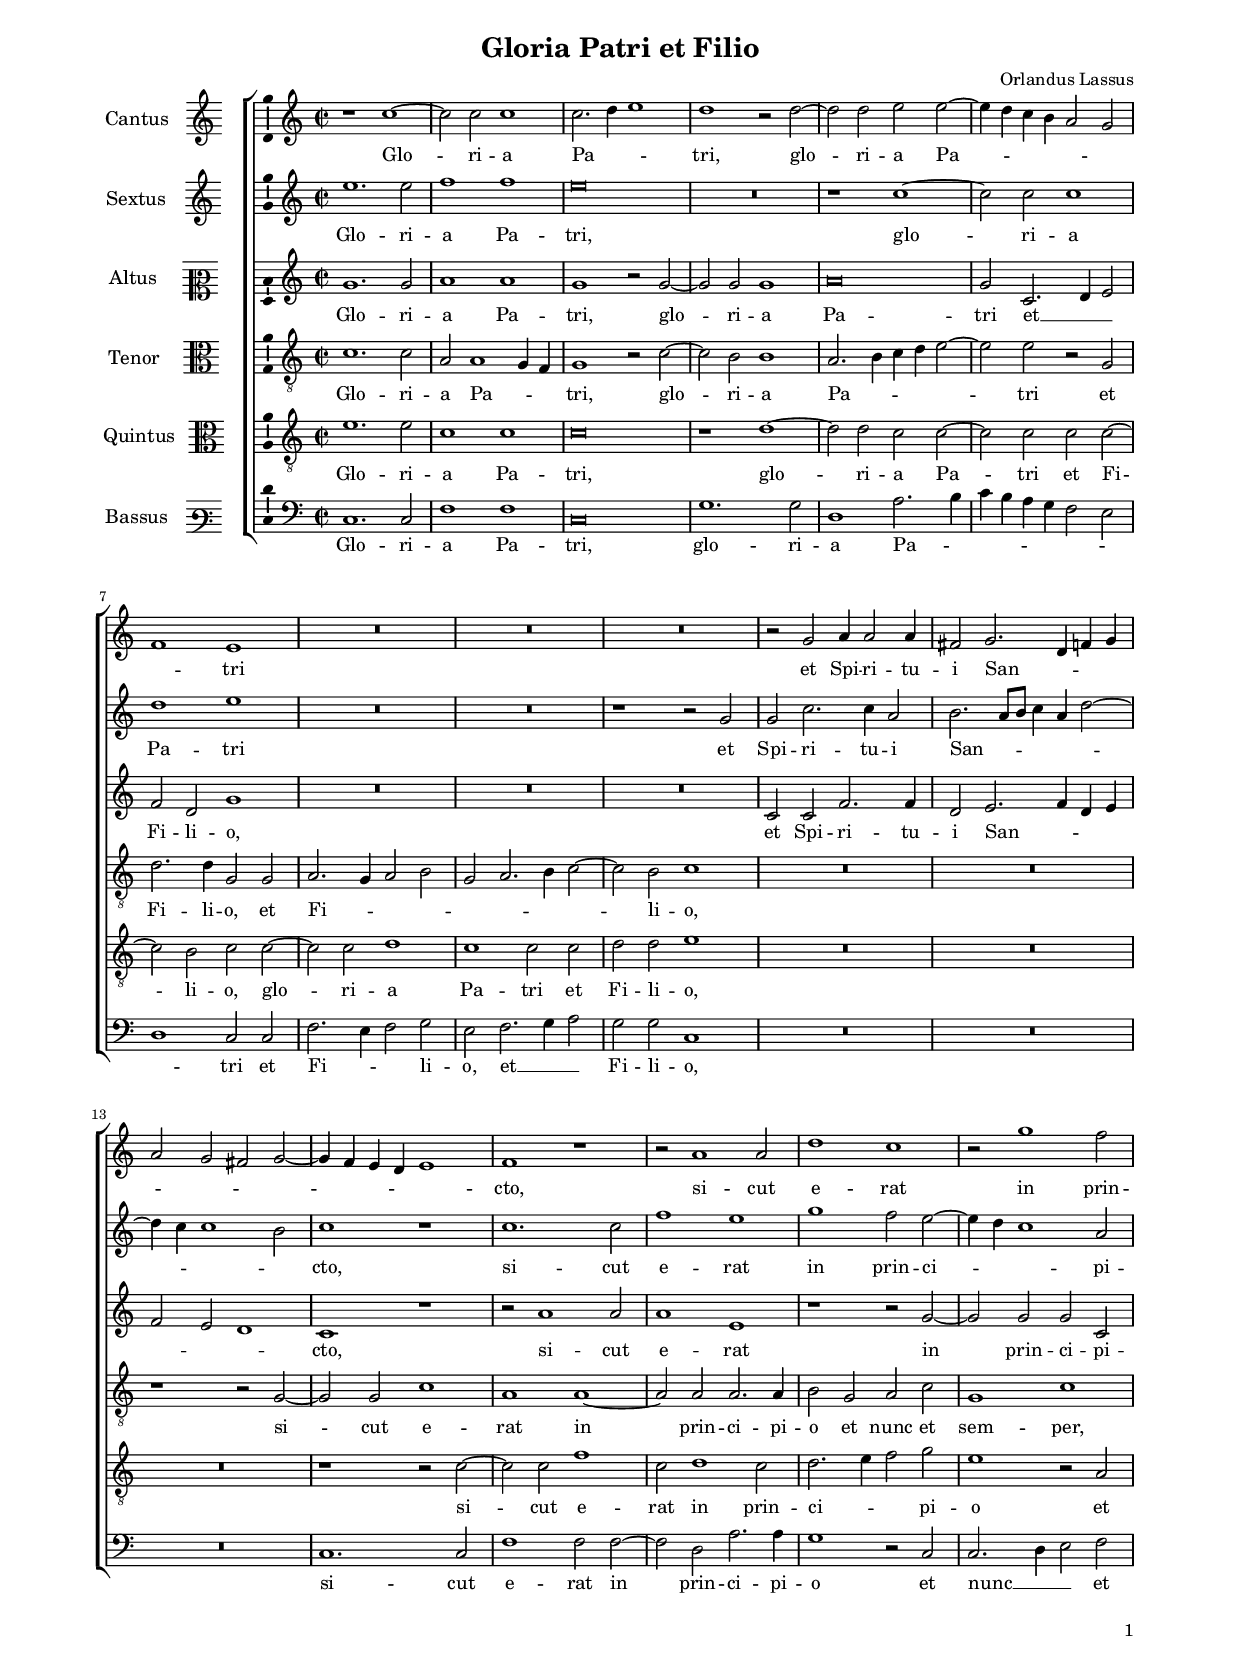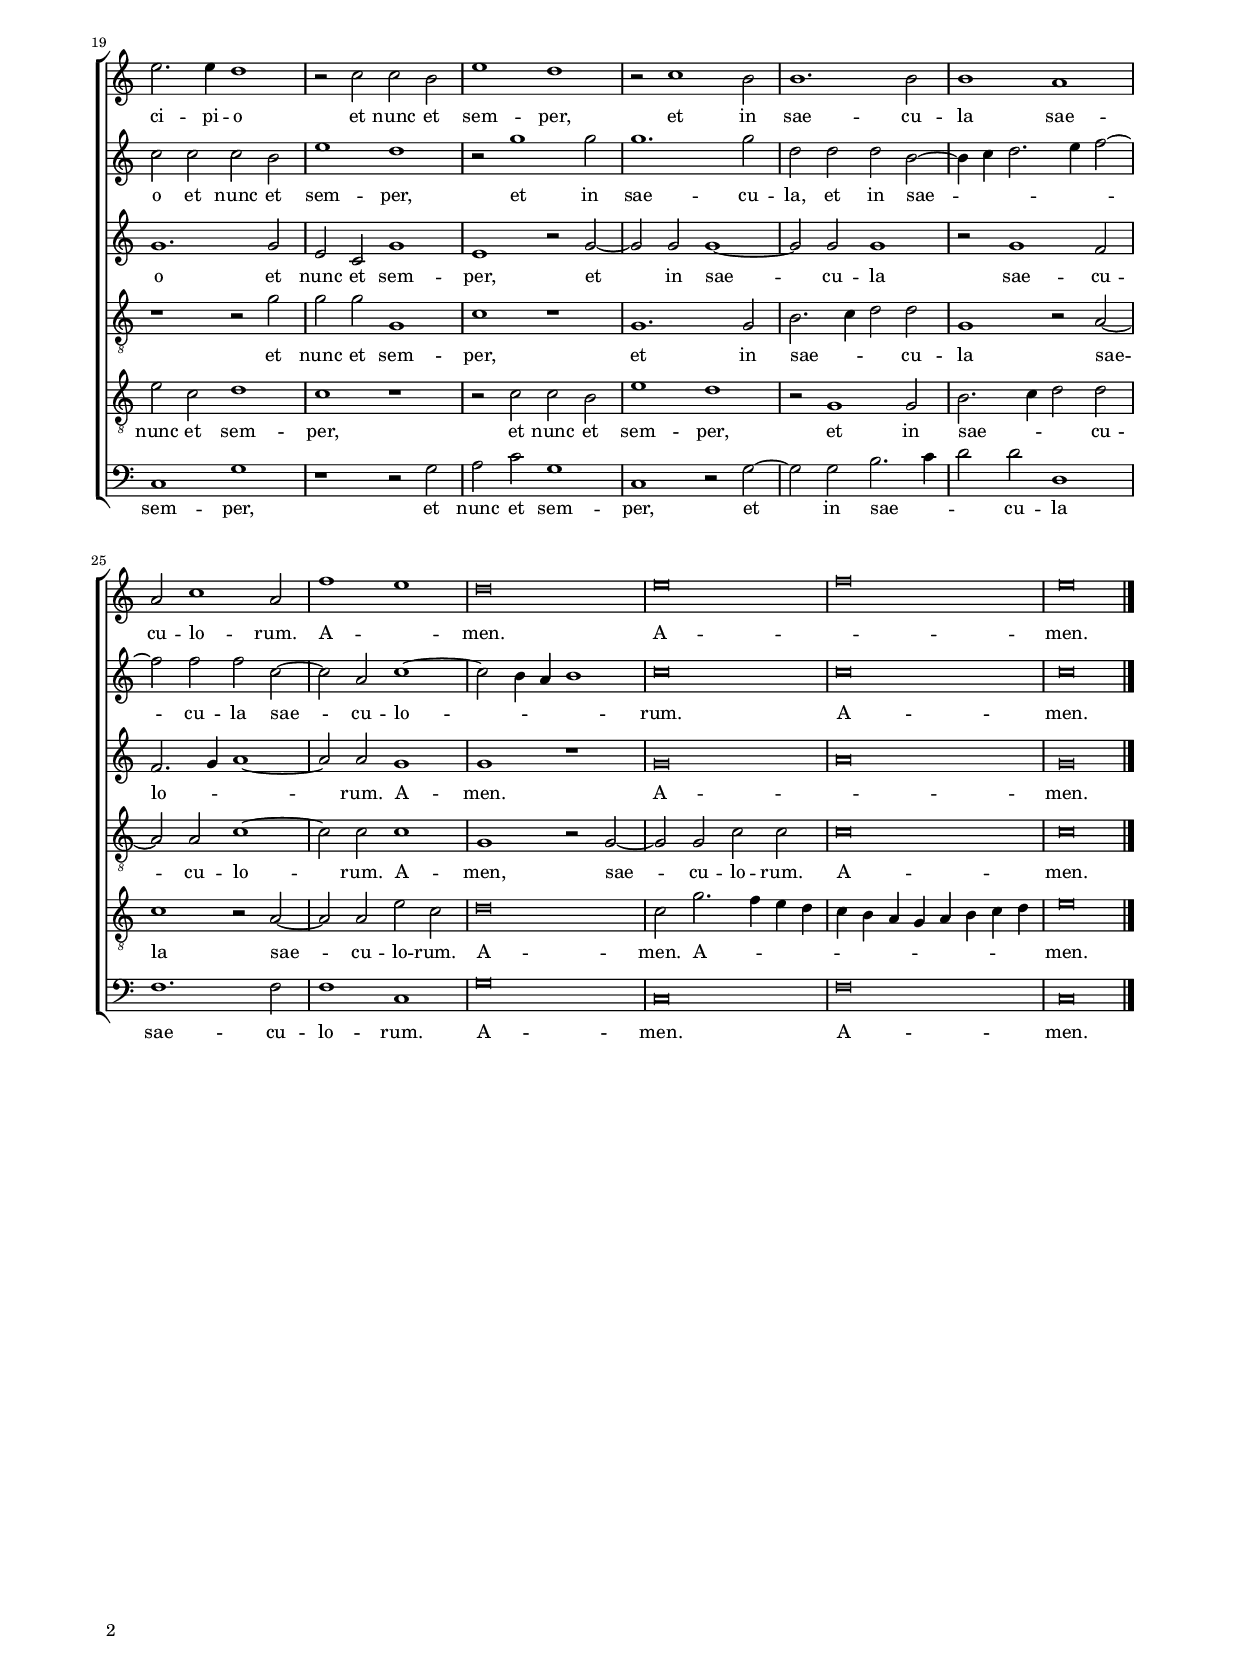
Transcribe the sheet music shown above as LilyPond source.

\header
{
  title="Gloria Patri et Filio"
  composer="Orlandus Lassus"
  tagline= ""
}

\version "2.20.0"
\language deutsch
#(set-global-staff-size 15)
% #(set-default-paper-size "letter")
#(ly:set-option 'point-and-click #f)


\paper
	{
	top-margin = 1.5 \cm
	bottom-margin = 1 \cm
	left-margin = 1.8 \cm
	right-margin = 1.8 \cm
	ragged-bottom = ##f
	ragged-last-bottom = ##t
	print-page-number = ##f
	system-system-spacing = #'((basic-distance . 16) (minimum-distance . 13) (padding . 5) (strechability . 250))
        oddFooterMarkup=\markup   \fill-line { "" \fromproperty #'page:page-number-string }
        evenFooterMarkup=\markup  \fill-line { \fromproperty #'page:page-number-string "" }
        last-bottom-spacing = #'((basic-distance . 12) (minimum-distance . 7) (padding . 4))
%	systems-per-page = 3
%       page-count = 4
%	min-systems-per-page = 3
	}


ficta = { \once \set suggestAccidentals = ##t }
	
forget = #(define-music-function (music) (ly:music?) #{
	\accidentalStyle forget
	$music
	\accidentalStyle default
	#})



global = {
    % \set Staff.autoBeaming = ##f
	\key c \major
	\time 2/2 \set Score.measureLength = #(ly:make-moment 2/1)
        \set Score.tempoHideNote = ##t
        \tempo 2 = 90
        \skip 1*2*30  \bar "|."
	}
   
incipitcantus = \markup { \score {
	{
	\set Staff.instrumentName = \markup { \fontsize #1 "Cantus" }
	\key c \major
	\clef violin
	s4 \bar ""
	}
	\layout  {
	raggedright = ##t
	indent = 1.6 \cm
	line-width = 2.2 \cm
	\context { \Staff \remove Time_signature_engraver }
	\override Staff.Clef.Y-extent = #'(0 . 0)
	}} \hspace #1 }


incipitsextus = \markup { \score {
	{
	\set Staff.instrumentName = \markup { \fontsize #1 "Sextus" }
	\key c \major
	\clef violin
	s4 \bar ""
	}
	\layout  {
	raggedright = ##t
	indent = 1.6 \cm
	line-width = 2.2 \cm
	\context { \Staff \remove Time_signature_engraver }
	\override Staff.Clef.Y-extent = #'(0 . 0)
	}} \hspace #1 }
      
      
incipitaltus = \markup { \score {
	{
	\set Staff.instrumentName = \markup { \fontsize #1 "Altus" }
	\key c \major
	\clef mezzosoprano
	s4 \bar ""
	}
	\layout  {
	raggedright = ##t
	indent = 1.6 \cm
	line-width = 2.2 \cm
	\context { \Staff \remove Time_signature_engraver }
	\override Staff.Clef.Y-extent = #'(0 . 0)
	}} \hspace #1 }


incipittenor = \markup { \score {
	{
	\set Staff.instrumentName = \markup { \fontsize #1 "Tenor" }
	\key c \major
	\clef alto
	s4 \bar ""
	}
	\layout  {
	raggedright = ##t
	indent = 1.6 \cm
	line-width = 2.2 \cm
	\context { \Staff \remove Time_signature_engraver }
	\override Staff.Clef.Y-extent = #'(0 . 0)
	}} \hspace #1 }
      
      
incipitquintus = \markup { \score {
	{
	\set Staff.instrumentName = \markup { \fontsize #1 "Quintus" }
	\key c \major
	\clef alto
	s4 \bar ""
	}
	\layout  {
	raggedright = ##t
	indent = 1.6 \cm
	line-width = 2.2 \cm
	\context { \Staff \remove Time_signature_engraver }
	\override Staff.Clef.Y-extent = #'(0 . 0)
	}} \hspace #1 }
      
      
incipitbassus = \markup { \score {
	{
	\set Staff.instrumentName = \markup { \fontsize #1 "Bassus" }
	\key c \major
	\clef varbaritone
	s4 \bar ""
	}
	\layout  {
	raggedright = ##t
	indent = 1.6 \cm
	line-width = 2.2 \cm
	\context { \Staff \remove Time_signature_engraver }
	\override Staff.Clef.Y-extent = #'(0 . 0)
	}} \hspace #1 }


cantus =  \relative c''
	{
	r1 c~
	c2 c c1
	c2. d4 e1
	d1 r2 d~
%5
	d2 d e e~ |
	e4 d c h a2 g \break \noPageBreak
	f1 e
	R\breve
	R\breve
%10
	R\breve |
	r2 g a4 a2 a4
	fis2 g2. d4 f g \break \noPageBreak
	a2 g fis g~
	g4 f e d e1
%15
	f1 r |
	r2 a1 a2
	d1 c
	r2 g'1 f2 \pageBreak
	e2. e4 d1
%20
	r2 c c h |
	e1 d
	r2 c1 h2
    h1. h2
    h1 a \break \noPageBreak
%25
	a2 c1 a2 |
	f'1 e
	d\breve
	e\breve
	f\breve
%30
	e\breve |
	}


sextus = \relative c''
	{
	e1. e2
	f1 f
	e\breve
	R\breve
%5
	r1 c~ |
	c2 c c1
	d1 e
	R\breve
	R\breve
%10
	r1 r2 g, |
	g2 c2. c4 a2
	h2. a8 h c4 a d2~
	d4 c c1 h2
	c1 r
%15
	c1. c2 |
	f1 e
	g1 f2 e~
	e4 d c1 a2
	c2 c c h
%20
	e1 d |
	r2 g1 g2
	g1. g2
	d2 d d h~
	h4 c d2. e4 f2~
%25
	f2 f f c~ |
	c2 a c1~
	c2 h4 a h1
	c\breve
	c\breve
%30
	c\breve |
	}


altus =  \relative c'
    {
	g'1. g2
	a1 a
	g1 r2 g~
	g2 g g1
%5
	a\breve |
	g2 c,2. d4 e2
	f2 d g1
	R\breve
	R\breve
%10
	R\breve |
	c,2 c f2. f4
	d2 e2. f4 d e
	f2 e d1
	c1 r
%15
	r2 a'1 a2 |
	a1 e
	r1 r2 g2~ 
    g2 g2 g2 c,
    g'1. g2
%20
	e2 c g'1 |
	e1 r2 g~
    g2 g2 g1~
    g2 g2 g1
	r2 g1 f2
%25
	f2. g4 a1~ |
	a2 a g1
	g1 r
	g\breve
	a\breve
%30
	g\breve |
	}


tenor =  \relative c'
	{
	c1. c2
	a2 a1 g4 f
	g1 r2 c~
	c2 h h1
%5
    a2. h4 c d e2~ |
	e2 e r g,
	d'2. d4 g,2 g
	a2. g4 a2 h
	g2 a2. h4 c2~
%10
	c2 h c1 |
	R\breve
    R\breve
	r1 r2 g~ 
	g2 g c1
%15
	a1 a~ |
	a2 a a2. a4
	h2 g a c
	g1 c
	r1 r2 g'
%20
	g2 g g,1 |
	c1 r
	g1. g2
	h2. c4 d2 d
	g,1 r2 a~
%25
	a2 a c1~ |
	c2 c c1
	g1 r2 g~
	g2 g c c
	c\breve
%30
	c\breve |
	}


quintus  =  \relative c'
	{
	e1. e2
	c1 c
	c\breve
	r1 d~
%5
	d2 d c c~ |
	c2 c c c~
	c2 h c c~
	c2 c d1
	c1 c2 c
%10
	d2 d e1 |
	R\breve
	R\breve
	R\breve
	r1 r2 c~
%15
	c2 c f1 |
	c2 d1 c2
	d2. e4 f2 g
	e1 r2 a,
	e'2 c d1
%20
	c1 r |
	r2 c c h
	e1 d
	r2 g,1 g2
	h2. c4 d2 d
%25
	c1 r2 a~ |
	a2 a e' c
	d\breve
	c2 g'2. f4 e d
	c4 h a g a h c d
%30
	e\breve |
	}


bassus  =  \relative c
	{
	c1. c2
	f1 f
	c\breve
	g'1. g2
%5
	d1 a'2. h4 |
	c4 h a g f2 e
	d1 c2 c
	f2. e4 f2 g
	e2 f2. g4 a2
%10
	g2 g c,1 |
	R\breve
	R\breve
	R\breve
	c1. c2
%15
	f1 f2 f~ |
	f2 d a'2. a4
	g1 r2 c,
	c2. d4 e2 f
	c1 g'
%20
	r1 r2 g |
	a2 c g1
	c,1 r2 g'~
	g2 g h2. c4
	d2 d d,1
%25
	f1. f2 |
	f1 c
	g'\breve
	c,\breve
	f\breve
%30
	c\breve |
	}


lyricscantus = \lyricmode {
	Glo -- ri -- a Pa -- _ _ tri,
    glo -- ri -- a Pa -- _ _ _ _ _ _ tri
    et Spi -- ri -- tu -- i San -- _ _ _ _ _ _ _ _ _ _ _ cto,
    si -- cut e -- rat in prin -- ci -- pi -- o
    et nunc et sem -- per,
    et in sae -- cu -- la sae -- cu -- lo -- rum.
    A -- _ men.
    A -- _ men.
	}


lyricssextus = \lyricmode {
	Glo -- ri -- a Pa -- tri,
    glo -- ri -- a Pa -- tri
    et Spi -- ri -- tu -- i San -- _ _ _ _ _ _ _ _ cto,
    si -- cut e -- rat in prin -- ci -- _ _ pi -- o
    et nunc et sem -- per,
    et in sae -- cu -- la,
    et in sae -- _ _ _ _ cu -- la sae -- cu -- lo -- _ _ _ rum.
    A -- men.
    A -- men.
	}


lyricsaltus = \lyricmode {
	Glo -- ri -- a Pa -- tri,
    glo -- ri -- a Pa -- tri
    et __ _ _ Fi -- li -- o,
    et Spi -- ri -- tu -- i San -- _ _ _ _ _ _ cto,
    si -- cut e -- rat in prin -- ci -- pi -- o
    et nunc et sem -- per,
    et in sae -- cu -- la sae -- cu -- lo -- _ _ rum.
    A -- men.
    A -- _ men.
	}
	

lyricstenor = \lyricmode {
	Glo -- ri -- a Pa -- _ _ tri,
    glo -- ri -- a Pa -- _ _ _ _ tri
    et Fi -- li -- o,
    et Fi -- _ _ _ _ _ _ _ li -- o,
    si -- cut e -- rat in prin -- ci -- pi -- o
    et nunc et sem -- per,
    et nunc et sem -- per,
    et in sae -- _ _ cu -- la sae -- cu -- lo -- rum.
    A -- men,
    sae -- cu -- lo -- rum.
    A -- men.
	}


lyricsquintus = \lyricmode {
	Glo -- ri -- a Pa -- tri,
    glo -- ri -- a Pa -- tri
    et Fi -- li -- o,
    glo -- ri -- a Pa -- tri
    et Fi -- li -- o,
    si -- cut e -- rat in prin -- ci -- _ _ pi -- o
    et nunc et sem -- per,
    et nunc et sem -- per,
    et in sae -- _ _ cu -- la sae -- cu -- lo -- rum.
    A -- men.
    A -- _ _ _ _ _ _ _ _ _ _ _ men.
	}


lyricsbassus = \lyricmode {
	Glo -- ri -- a Pa -- tri,
    glo -- ri -- a Pa -- _ _ _ _ _ _ _ _ tri
    et Fi -- _ _ li -- o,
    et __ _ _ Fi -- li -- o,
    si -- cut e -- rat in prin -- ci -- pi -- o
    et nunc __ _ _ et sem -- per,
    et nunc et sem -- per,
    et in sae -- _ _ cu -- la sae -- cu -- lo -- rum.
    A -- men.
    A -- men.
	}


\score
{  
	% \transpose {
	\new ChoirStaff \with { \override StaffGrouper.staff-staff-spacing.basic-distance = #12 }
	<<

	\new Staff << \global
	\new Voice="v1" {
		\set Staff.instrumentName=\incipitcantus
		\set Staff.midiInstrument = "reed organ"
		\clef violin
		\cantus }
	\new Lyrics \lyricsto "v1" {\lyricscantus }
	>>


	\new Staff << \global
	\new Voice="v6" {
		\set Staff.instrumentName=\incipitsextus
		\set Staff.midiInstrument = "reed organ"
		\clef violin 
		\sextus}
	\new Lyrics \lyricsto "v6" {\lyricssextus }
	>>


	\new Staff << \global
	\new Voice="v2" {
		\set Staff.instrumentName=\incipitaltus
		\set Staff.midiInstrument = "reed organ"
		\clef violin 
		\altus}
	\new Lyrics \lyricsto "v2" {\lyricsaltus }
	>>


	\new Staff << \global
	\new Voice="v3" {
		\set Staff.instrumentName=\incipittenor
		\set Staff.midiInstrument = "reed organ"
		\clef "G_8"
		\tenor }
	\new Lyrics \lyricsto "v3" {\lyricstenor }
	>>


	\new Staff << \global
	\new Voice="v5" {
		\set Staff.instrumentName=\incipitquintus
		\set Staff.midiInstrument = "reed organ"
		\clef "G_8"
		\quintus}
	\new Lyrics \lyricsto "v5" {\lyricsquintus }
	>>


	\new Staff << \global
	\new Voice="v4" {
		\set Staff.instrumentName=\incipitbassus
		\set Staff.midiInstrument = "reed organ"
		\clef bass 
		\bassus }
	\new Lyrics \lyricsto "v4" {\lyricsbassus}
	>>

	>>
	% } % transpose

	\layout
	{
	indent = 2.5 \cm
%	\context { \Lyrics \override VerticalAxisGroup.nonstaff-relatedstaff-spacing.padding = #2 }
%	\context { \Lyrics \override LyricText.font-size = #1 }
	\context { \Staff \override TimeSignature.break-visibility = #end-of-line-invisible }
    \context { \Staff \consists "Ambitus_engraver" }
%	\context { \Voice \override Slur.transparent = ##t }
	\context { \Score \override BarNumber.padding = #2 }
	\context { \Voice \override NoteHead.style = #'baroque }
	}

\midi
	{
	}

}


% EOF
